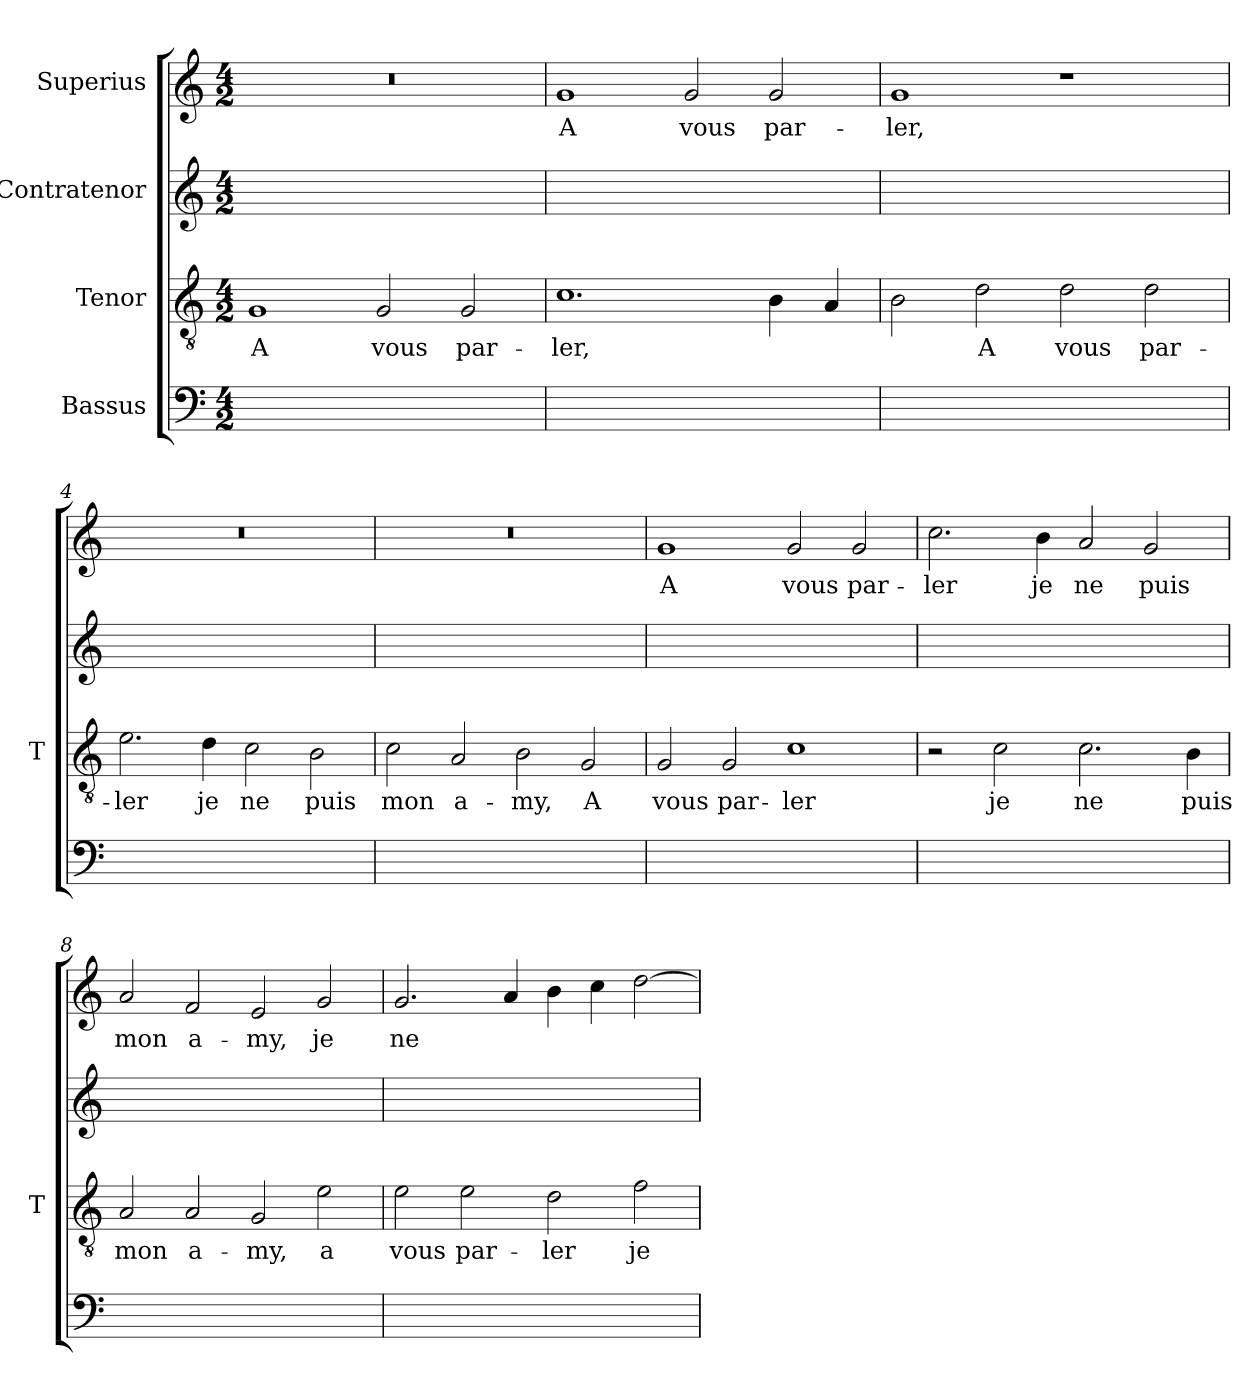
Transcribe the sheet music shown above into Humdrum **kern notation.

**kern	**kern	**text	**kern	**kern	**text
*part4	*part3	*part3	*part2	*part1	*part1
*staff4	*staff3	*staff3	*staff2	*staff1	*staff1
*I"Bassus	*I"Tenor	*	*I"Contratenor	*I"Superius	*
*	*I'T	*	*	*	*
*clefF4	*clefGv2	*	*clefG2	*clefG2	*
*k[]	*k[]	*	*k[]	*k[]	*
*M4/2	*M4/2	*	*M4/2	*M4/2	*
=1	=1	=1	=1	=1	=1
0ryy	1G	-A	0ryy	0r	.
.	2G	-vous	.	.	.
.	2G	par-	.	.	.
=2	=2	=2	=2	=2	=2
0ryy	1.c	-ler,	0ryy	1g	-A
.	.	.	.	2g	-vous
.	4B	.	.	2g	par-
.	4A	.	.	.	.
=3	=3	=3	=3	=3	=3
0ryy	2B	.	0ryy	1g	-ler,
.	2d	-A	.	.	.
.	2d	-vous	.	1r	.
.	2d	par-	.	.	.
=4	=4	=4	=4	=4	=4
0ryy	2.e	-ler	0ryy	0r	.
.	4d	-je	.	.	.
.	2c	-ne	.	.	.
.	2B	-puis	.	.	.
=5	=5	=5	=5	=5	=5
0ryy	2c	-mon	0ryy	0r	.
.	2A	a-	.	.	.
.	2B	-my,	.	.	.
.	2G	-A	.	.	.
=6	=6	=6	=6	=6	=6
0ryy	2G	-vous	0ryy	1g	-A
.	2G	par-	.	.	.
.	1c	-ler	.	2g	-vous
.	.	.	.	2g	par-
=7	=7	=7	=7	=7	=7
0ryy	2r	.	0ryy	2.cc	-ler
.	2c	-je	.	.	.
.	.	.	.	4b	-je
.	2.c	-ne	.	2a	-ne
.	.	.	.	2g	-puis
.	4B	-puis	.	.	.
=8	=8	=8	=8	=8	=8
0ryy	2A	-mon	0ryy	2a	-mon
.	2A	a-	.	2f	a-
.	2G	-my,	.	2e	-my,
.	2e	-a	.	2g	-je
=9	=9	=9	=9	=9	=9
0ryy	2e	-vous	0ryy	2.g	-ne
.	2e	par-	.	.	.
.	.	.	.	4a	.
.	2d	-ler	.	4b	.
.	.	.	.	4cc	.
.	2f	-je	.	[2dd	.
=	=	=	=	=	=
*-	*-	*-	*-	*-	*-
